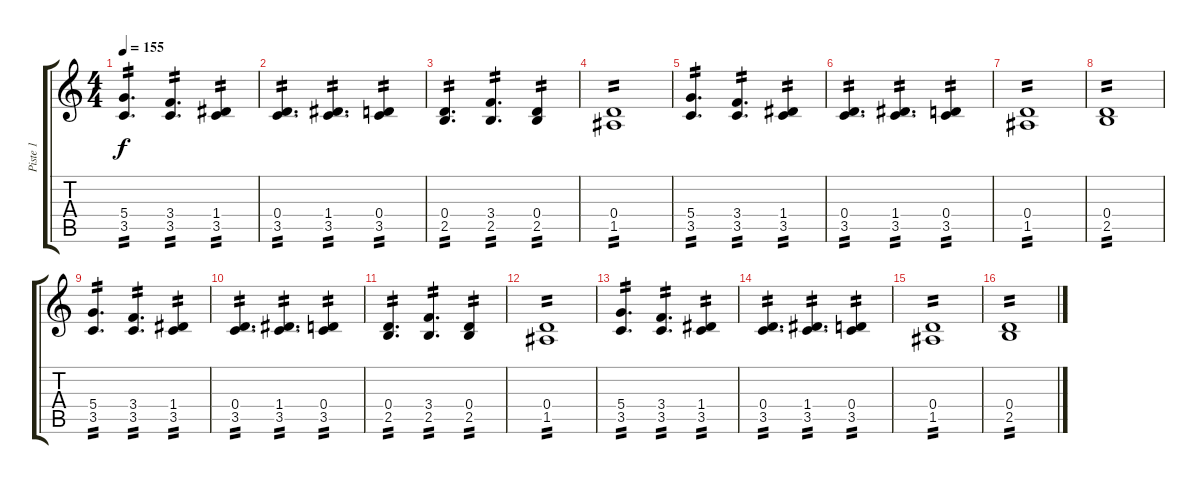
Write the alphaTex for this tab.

\track ("Piste 1" "Piste 1") {instrument overdrivenguitar}
\staff {score tabs}
\tuning (E4 B3 G3 D3 A2 E2) {hide}
\ts (4 4)
\tempo 155
\clef g2
\ks c
(5.4 3.5).4{d tp 2 dy f} (3.4 3.5).4{d tp 2} (1.4 3.5).4{tp 2} |
(0.4 3.5).4{d tp 2} (1.4 3.5).4{d tp 2} (0.4 3.5).4{tp 2} |
(0.4 2.5).4{d tp 2} (3.4 2.5).4{d tp 2} (0.4 2.5).4{tp 2} |
(0.4 1.5).1{tp 2} |
(5.4 3.5).4{d tp 2} (3.4 3.5).4{d tp 2} (1.4 3.5).4{tp 2} |
(0.4 3.5).4{d tp 2} (1.4 3.5).4{d tp 2} (0.4 3.5).4{tp 2} |
(0.4 1.5).1{tp 2} |
(0.4 2.5).1{tp 2} |
(5.4 3.5).4{d tp 2} (3.4 3.5).4{d tp 2} (1.4 3.5).4{tp 2} |
(0.4 3.5).4{d tp 2} (1.4 3.5).4{d tp 2} (0.4 3.5).4{tp 2} |
(0.4 2.5).4{d tp 2} (3.4 2.5).4{d tp 2} (0.4 2.5).4{tp 2} |
(0.4 1.5).1{tp 2} |
(5.4 3.5).4{d tp 2} (3.4 3.5).4{d tp 2} (1.4 3.5).4{tp 2} |
(0.4 3.5).4{d tp 2} (1.4 3.5).4{d tp 2} (0.4 3.5).4{tp 2} |
(0.4 1.5).1{tp 2} |
(0.4 2.5).1{tp 2}
